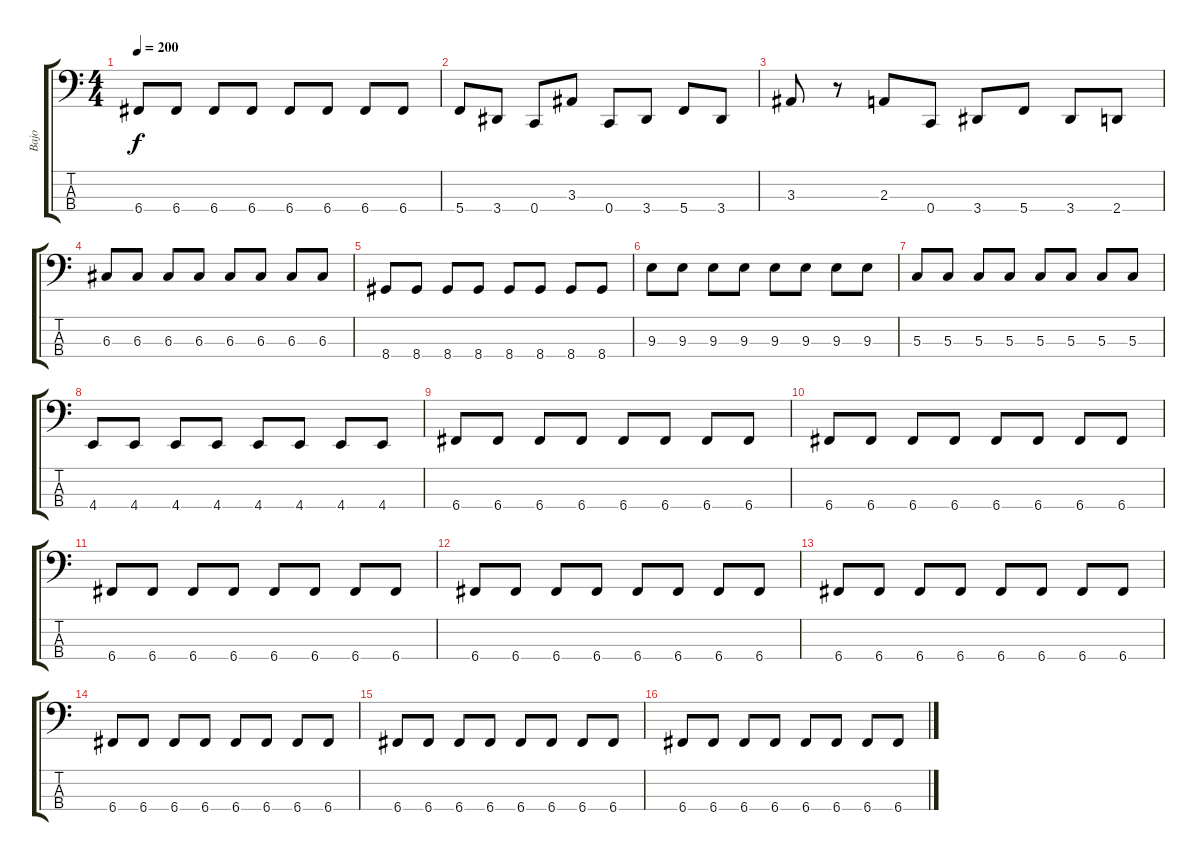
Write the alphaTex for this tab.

\track ("Bajo" "Bajo") {instrument electricbasspick}
\staff {score tabs}
\tuning (F2 C2 G1 C1) {hide}
\ts (4 4)
\tempo 200
\clef f4
\ks c
6.4.8{dy f} 6.4.8 6.4.8 6.4.8 6.4.8 6.4.8 6.4.8 6.4.8 |
5.4.8 3.4.8 0.4.8 3.3.8 0.4.8 3.4.8 5.4.8 3.4.8 |
3.3.8 r.8 2.3.8 0.4.8 3.4.8 5.4.8 3.4.8 2.4.8 |
6.3.8 6.3.8 6.3.8 6.3.8 6.3.8 6.3.8 6.3.8 6.3.8 |
8.4.8 8.4.8 8.4.8 8.4.8 8.4.8 8.4.8 8.4.8 8.4.8 |
9.3.8 9.3.8 9.3.8 9.3.8 9.3.8 9.3.8 9.3.8 9.3.8 |
5.3.8 5.3.8 5.3.8 5.3.8 5.3.8 5.3.8 5.3.8 5.3.8 |
4.4.8 4.4.8 4.4.8 4.4.8 4.4.8 4.4.8 4.4.8 4.4.8 |
6.4.8 6.4.8 6.4.8 6.4.8 6.4.8 6.4.8 6.4.8 6.4.8 |
6.4.8 6.4.8 6.4.8 6.4.8 6.4.8 6.4.8 6.4.8 6.4.8 |
6.4.8 6.4.8 6.4.8 6.4.8 6.4.8 6.4.8 6.4.8 6.4.8 |
6.4.8 6.4.8 6.4.8 6.4.8 6.4.8 6.4.8 6.4.8 6.4.8 |
6.4.8 6.4.8 6.4.8 6.4.8 6.4.8 6.4.8 6.4.8 6.4.8 |
6.4.8 6.4.8 6.4.8 6.4.8 6.4.8 6.4.8 6.4.8 6.4.8 |
6.4.8 6.4.8 6.4.8 6.4.8 6.4.8 6.4.8 6.4.8 6.4.8 |
6.4.8 6.4.8 6.4.8 6.4.8 6.4.8 6.4.8 6.4.8 6.4.8
